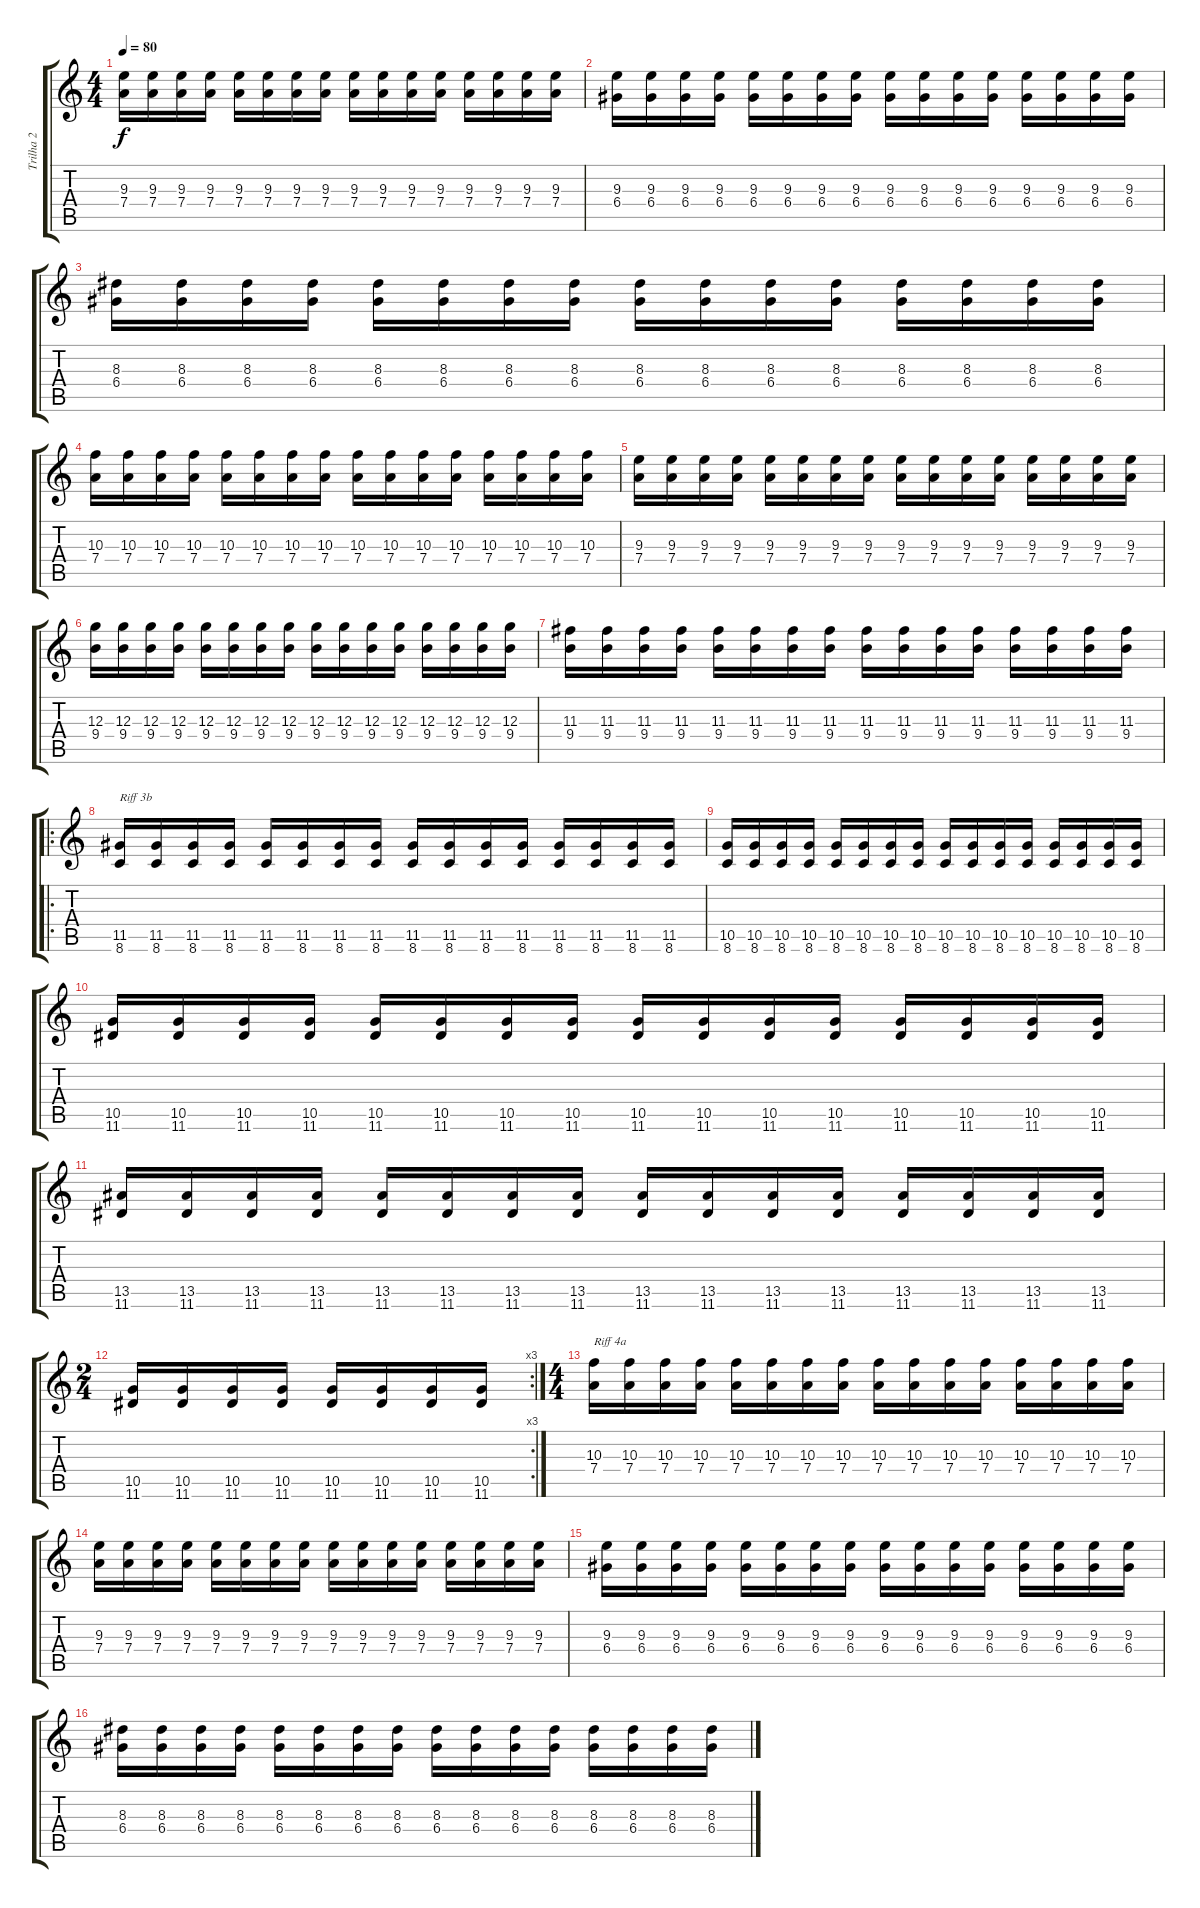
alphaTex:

\track ("Trilha 2" "Trilha 2") {instrument distortionguitar}
\staff {score tabs}
\tuning (E4 B3 G3 D3 A2 E2) {hide}
\ts (4 4)
\tempo 80
\clef g2
\ks c
(9.3 7.4).16{dy f} (9.3 7.4).16 (9.3 7.4).16 (9.3 7.4).16 (9.3 7.4).16 (9.3 7.4).16 (9.3 7.4).16 (9.3 7.4).16 (9.3 7.4).16 (9.3 7.4).16 (9.3 7.4).16 (9.3 7.4).16 (9.3 7.4).16 (9.3 7.4).16 (9.3 7.4).16 (9.3 7.4).16 |
(9.3 6.4).16 (9.3 6.4).16 (9.3 6.4).16 (9.3 6.4).16 (9.3 6.4).16 (9.3 6.4).16 (9.3 6.4).16 (9.3 6.4).16 (9.3 6.4).16 (9.3 6.4).16 (9.3 6.4).16 (9.3 6.4).16 (9.3 6.4).16 (9.3 6.4).16 (9.3 6.4).16 (9.3 6.4).16 |
(8.3 6.4).16 (8.3 6.4).16 (8.3 6.4).16 (8.3 6.4).16 (8.3 6.4).16 (8.3 6.4).16 (8.3 6.4).16 (8.3 6.4).16 (8.3 6.4).16 (8.3 6.4).16 (8.3 6.4).16 (8.3 6.4).16 (8.3 6.4).16 (8.3 6.4).16 (8.3 6.4).16 (8.3 6.4).16 |
(10.3 7.4).16 (10.3 7.4).16 (10.3 7.4).16 (10.3 7.4).16 (10.3 7.4).16 (10.3 7.4).16 (10.3 7.4).16 (10.3 7.4).16 (10.3 7.4).16 (10.3 7.4).16 (10.3 7.4).16 (10.3 7.4).16 (10.3 7.4).16 (10.3 7.4).16 (10.3 7.4).16 (10.3 7.4).16 |
(9.3 7.4).16 (9.3 7.4).16 (9.3 7.4).16 (9.3 7.4).16 (9.3 7.4).16 (9.3 7.4).16 (9.3 7.4).16 (9.3 7.4).16 (9.3 7.4).16 (9.3 7.4).16 (9.3 7.4).16 (9.3 7.4).16 (9.3 7.4).16 (9.3 7.4).16 (9.3 7.4).16 (9.3 7.4).16 |
(12.3 9.4).16 (12.3 9.4).16 (12.3 9.4).16 (12.3 9.4).16 (12.3 9.4).16 (12.3 9.4).16 (12.3 9.4).16 (12.3 9.4).16 (12.3 9.4).16 (12.3 9.4).16 (12.3 9.4).16 (12.3 9.4).16 (12.3 9.4).16 (12.3 9.4).16 (12.3 9.4).16 (12.3 9.4).16 |
(11.3 9.4).16 (11.3 9.4).16 (11.3 9.4).16 (11.3 9.4).16 (11.3 9.4).16 (11.3 9.4).16 (11.3 9.4).16 (11.3 9.4).16 (11.3 9.4).16 (11.3 9.4).16 (11.3 9.4).16 (11.3 9.4).16 (11.3 9.4).16 (11.3 9.4).16 (11.3 9.4).16 (11.3 9.4).16 |
\ro
(11.5 8.6).16{txt "Riff 3b"} (11.5 8.6).16 (11.5 8.6).16 (11.5 8.6).16 (11.5 8.6).16 (11.5 8.6).16 (11.5 8.6).16 (11.5 8.6).16 (11.5 8.6).16 (11.5 8.6).16 (11.5 8.6).16 (11.5 8.6).16 (11.5 8.6).16 (11.5 8.6).16 (11.5 8.6).16 (11.5 8.6).16 |
(10.5 8.6).16 (10.5 8.6).16 (10.5 8.6).16 (10.5 8.6).16 (10.5 8.6).16 (10.5 8.6).16 (10.5 8.6).16 (10.5 8.6).16 (10.5 8.6).16 (10.5 8.6).16 (10.5 8.6).16 (10.5 8.6).16 (10.5 8.6).16 (10.5 8.6).16 (10.5 8.6).16 (10.5 8.6).16 |
(10.5 11.6).16 (10.5 11.6).16 (10.5 11.6).16 (10.5 11.6).16 (10.5 11.6).16 (10.5 11.6).16 (10.5 11.6).16 (10.5 11.6).16 (10.5 11.6).16 (10.5 11.6).16 (10.5 11.6).16 (10.5 11.6).16 (10.5 11.6).16 (10.5 11.6).16 (10.5 11.6).16 (10.5 11.6).16 |
(13.5 11.6).16 (13.5 11.6).16 (13.5 11.6).16 (13.5 11.6).16 (13.5 11.6).16 (13.5 11.6).16 (13.5 11.6).16 (13.5 11.6).16 (13.5 11.6).16 (13.5 11.6).16 (13.5 11.6).16 (13.5 11.6).16 (13.5 11.6).16 (13.5 11.6).16 (13.5 11.6).16 (13.5 11.6).16 |
\rc 3
\ts (2 4)
(10.5 11.6).16 (10.5 11.6).16 (10.5 11.6).16 (10.5 11.6).16 (10.5 11.6).16 (10.5 11.6).16 (10.5 11.6).16 (10.5 11.6).16 |
\ts (4 4)
(10.3 7.4).16{txt "Riff 4a"} (10.3 7.4).16 (10.3 7.4).16 (10.3 7.4).16 (10.3 7.4).16 (10.3 7.4).16 (10.3 7.4).16 (10.3 7.4).16 (10.3 7.4).16 (10.3 7.4).16 (10.3 7.4).16 (10.3 7.4).16 (10.3 7.4).16 (10.3 7.4).16 (10.3 7.4).16 (10.3 7.4).16 |
(9.3 7.4).16 (9.3 7.4).16 (9.3 7.4).16 (9.3 7.4).16 (9.3 7.4).16 (9.3 7.4).16 (9.3 7.4).16 (9.3 7.4).16 (9.3 7.4).16 (9.3 7.4).16 (9.3 7.4).16 (9.3 7.4).16 (9.3 7.4).16 (9.3 7.4).16 (9.3 7.4).16 (9.3 7.4).16 |
(9.3 6.4).16 (9.3 6.4).16 (9.3 6.4).16 (9.3 6.4).16 (9.3 6.4).16 (9.3 6.4).16 (9.3 6.4).16 (9.3 6.4).16 (9.3 6.4).16 (9.3 6.4).16 (9.3 6.4).16 (9.3 6.4).16 (9.3 6.4).16 (9.3 6.4).16 (9.3 6.4).16 (9.3 6.4).16 |
(8.3 6.4).16 (8.3 6.4).16 (8.3 6.4).16 (8.3 6.4).16 (8.3 6.4).16 (8.3 6.4).16 (8.3 6.4).16 (8.3 6.4).16 (8.3 6.4).16 (8.3 6.4).16 (8.3 6.4).16 (8.3 6.4).16 (8.3 6.4).16 (8.3 6.4).16 (8.3 6.4).16 (8.3 6.4).16
